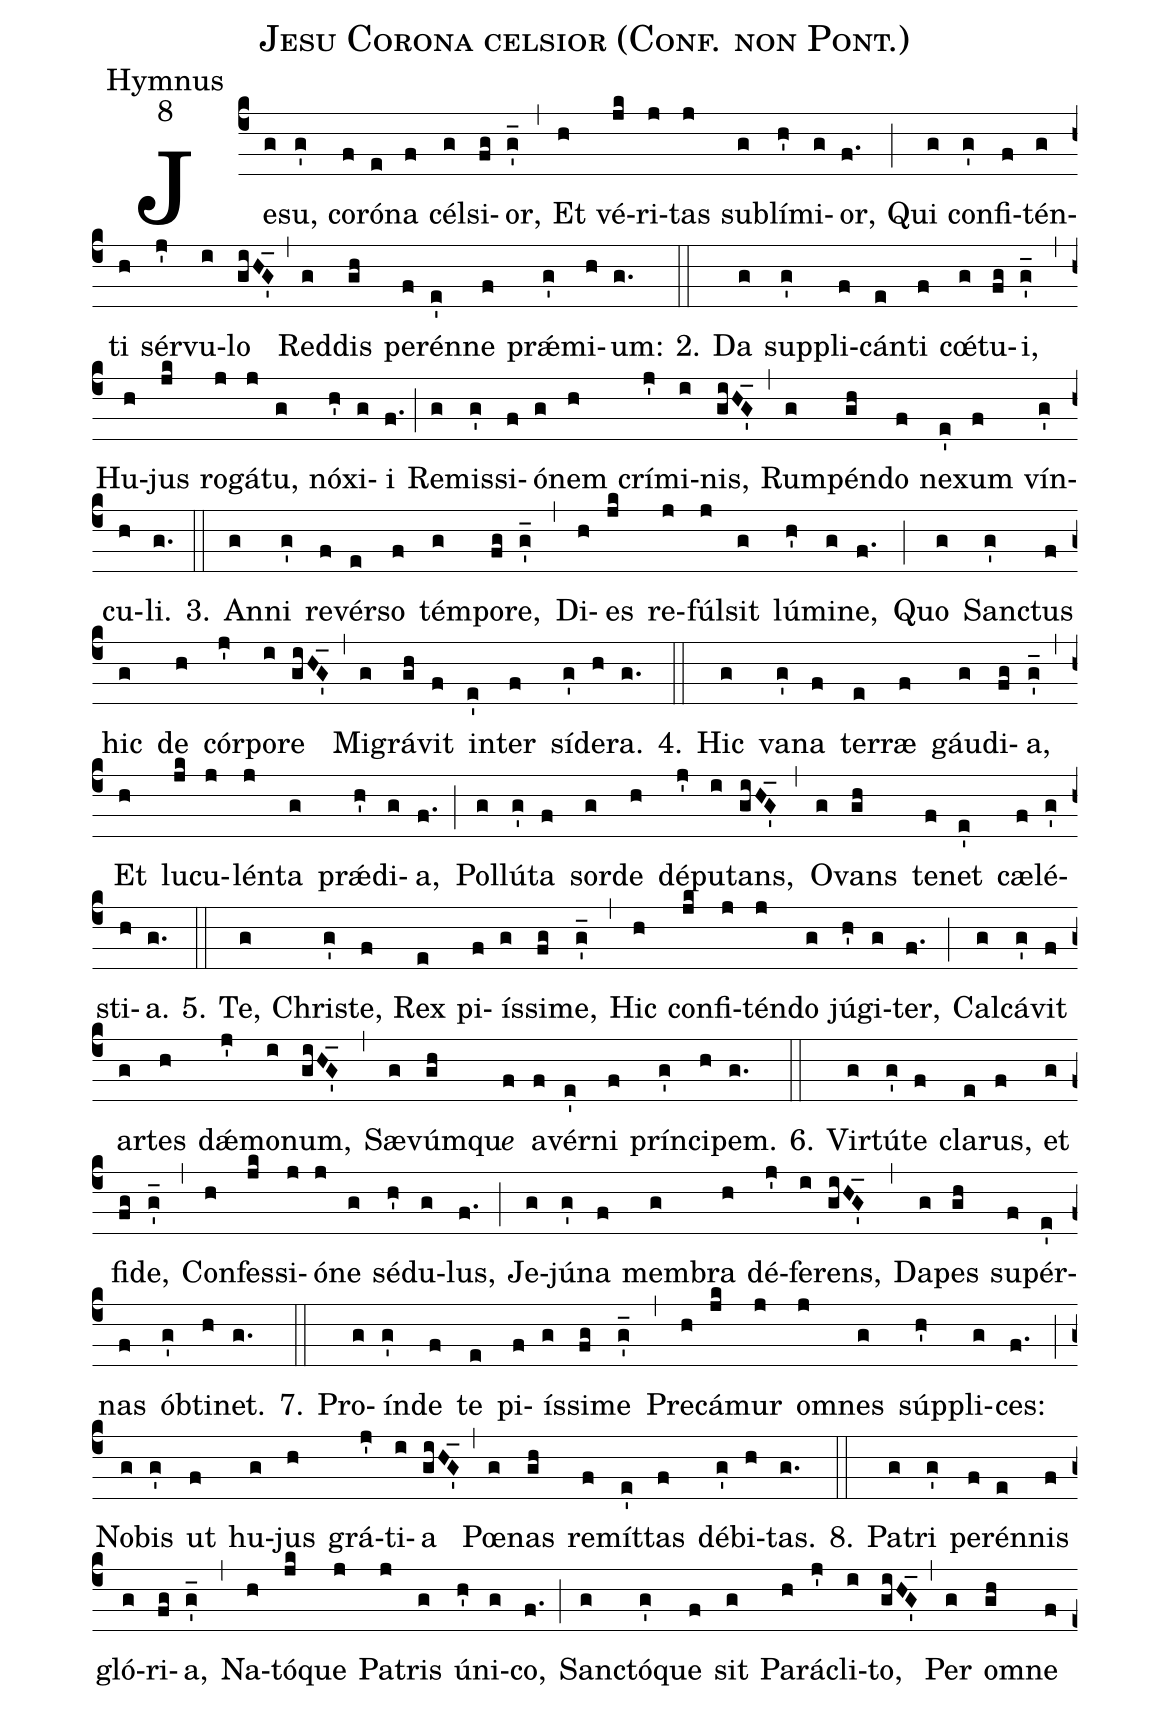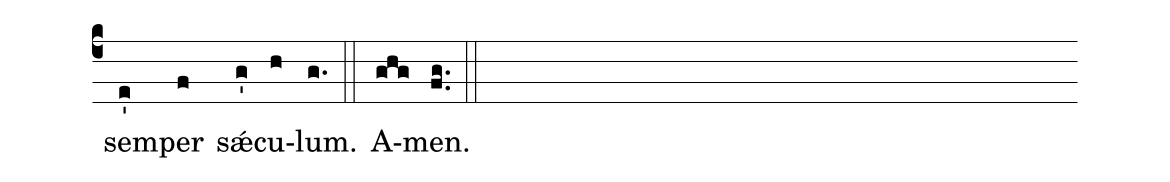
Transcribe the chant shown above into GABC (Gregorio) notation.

name:Jesu Corona celsior (Conf. non Pont.);
office-part:Hymnus;
mode:8;
%%
(c4)Je(g)su,(g') co(f)ró(e)na(f) cél(g)si(fg)or,(g_') (,)
Et(h) vé(jk)ri(j)tas(j) su(g)blí(h')mi(g)or,(f.) (;)
Qui(g) con(g')fi(f)tén(g)ti(h) sér(j')vu(i)lo(giHG'_) (,)
Red(g)dis(gh) pe(f)rén(e')ne(f) prǽ(g')mi(h)um:(g.)

2.(::) Da(g) sup(g')pli(f)cán(e)ti(f) cœ́(g)tu(fg)i,(g_') (,)
Hu(h)jus(jk) ro(j)gá(j)tu,(g) nó(h')xi(g)i(f.) (;)
Re(g)mis(g')si(f)ó(g)nem(h) crí(j')mi(i)nis,(giHG'_) (,)
Rum(g)pén(gh)do(f) ne(e')xum(f) vín(g')cu(h)li.(g.)

3.(::) An(g)ni(g') re(f)vér(e)so(f) tém(g)po(fg)re,(g_') (,)
Di(h)es(jk) re(j)fúl(j)sit(g) lú(h')mi(g)ne,(f.) (;)
Quo(g) San(g')ctus(f) hic(g) de(h) cór(j')po(i)re(giHG'_) (,)
Mi(g)grá(gh)vit(f) in(e')ter(f) sí(g')de(h)ra.(g.)

4.(::) Hic(g) va(g')na(f) ter(e)ræ(f) gáu(g)di(fg)a,(g_') (,)
Et(h) lu(jk)cu(j)lén(j)ta(g) prǽ(h')di(g)a,(f.) (;)
Pol(g)lú(g')ta(f) sor(g)de(h) dé(j')pu(i)tans,(giHG'_) (,)
O(g)vans(gh) te(f)net(e') cæ(f)lé(g')sti(h)a.(g.)

5.(::) Te,(g) Chri(g')ste,(f) Rex(e) pi(f)ís(g)si(fg)me,(g_') (,)
Hic(h) con(jk)fi(j)tén(j)do(g) jú(h')gi(g)ter,(f.) (;)
Cal(g)cá(g')vit(f) ar(g)tes(h) dǽ(j')mo(i)num,(giHG'_) (,)
Sæ(g)vúm(gh)qu<i>e</i>(f) a(f)vér(e')ni(f) prín(g')ci(h)pem.(g.)

6.(::) Vir(g)tú(g')te(f) cla(e)rus,(f) et(g) fi(fg)de,(g_') (,)
Con(h)fes(jk)si(j)ó(j)ne(g) sé(h')du(g)lus,(f.) (;)
Je(g)jú(g')na(f) mem(g)bra(h) dé(j')fe(i)rens,(giHG'_) (,)
Da(g)pes(gh) su(f)pér(e')nas(f) ób(g')ti(h)net.(g.)

7.(::) Pro(g)ín(g')de(f) te(e) pi(f)ís(g)si(fg)me(g_') (,)
Pre(h)cá(jk)mur(j) om(j)nes(g) súp(h')pli(g)ces:(f.) (;)
No(g)bis(g') ut(f) hu(g)jus(h) grá(j')ti(i)a(giHG'_) (,)
Pœ(g)nas(gh) re(f)mít(e')tas(f) dé(g')bi(h)tas.(g.)

8.(::) Pa(g)tri(g') pe(f)rén(e)nis(f) gló(g)ri(fg)a,(g_') (,)
Na(h)tó(jk)que(j) Pa(j)tris(g) ú(h')ni(g)co,(f.) (;)
San(g)ctó(g')que(f) sit(g) Pa(h)rá(j')cli(i)to,(giHG'_) (,)
Per(g) om(gh)ne(f) sem(e')per(f) sǽ(g')cu(h)lum.(g.) (::)
A(ghg)men.(fg..) (::)
